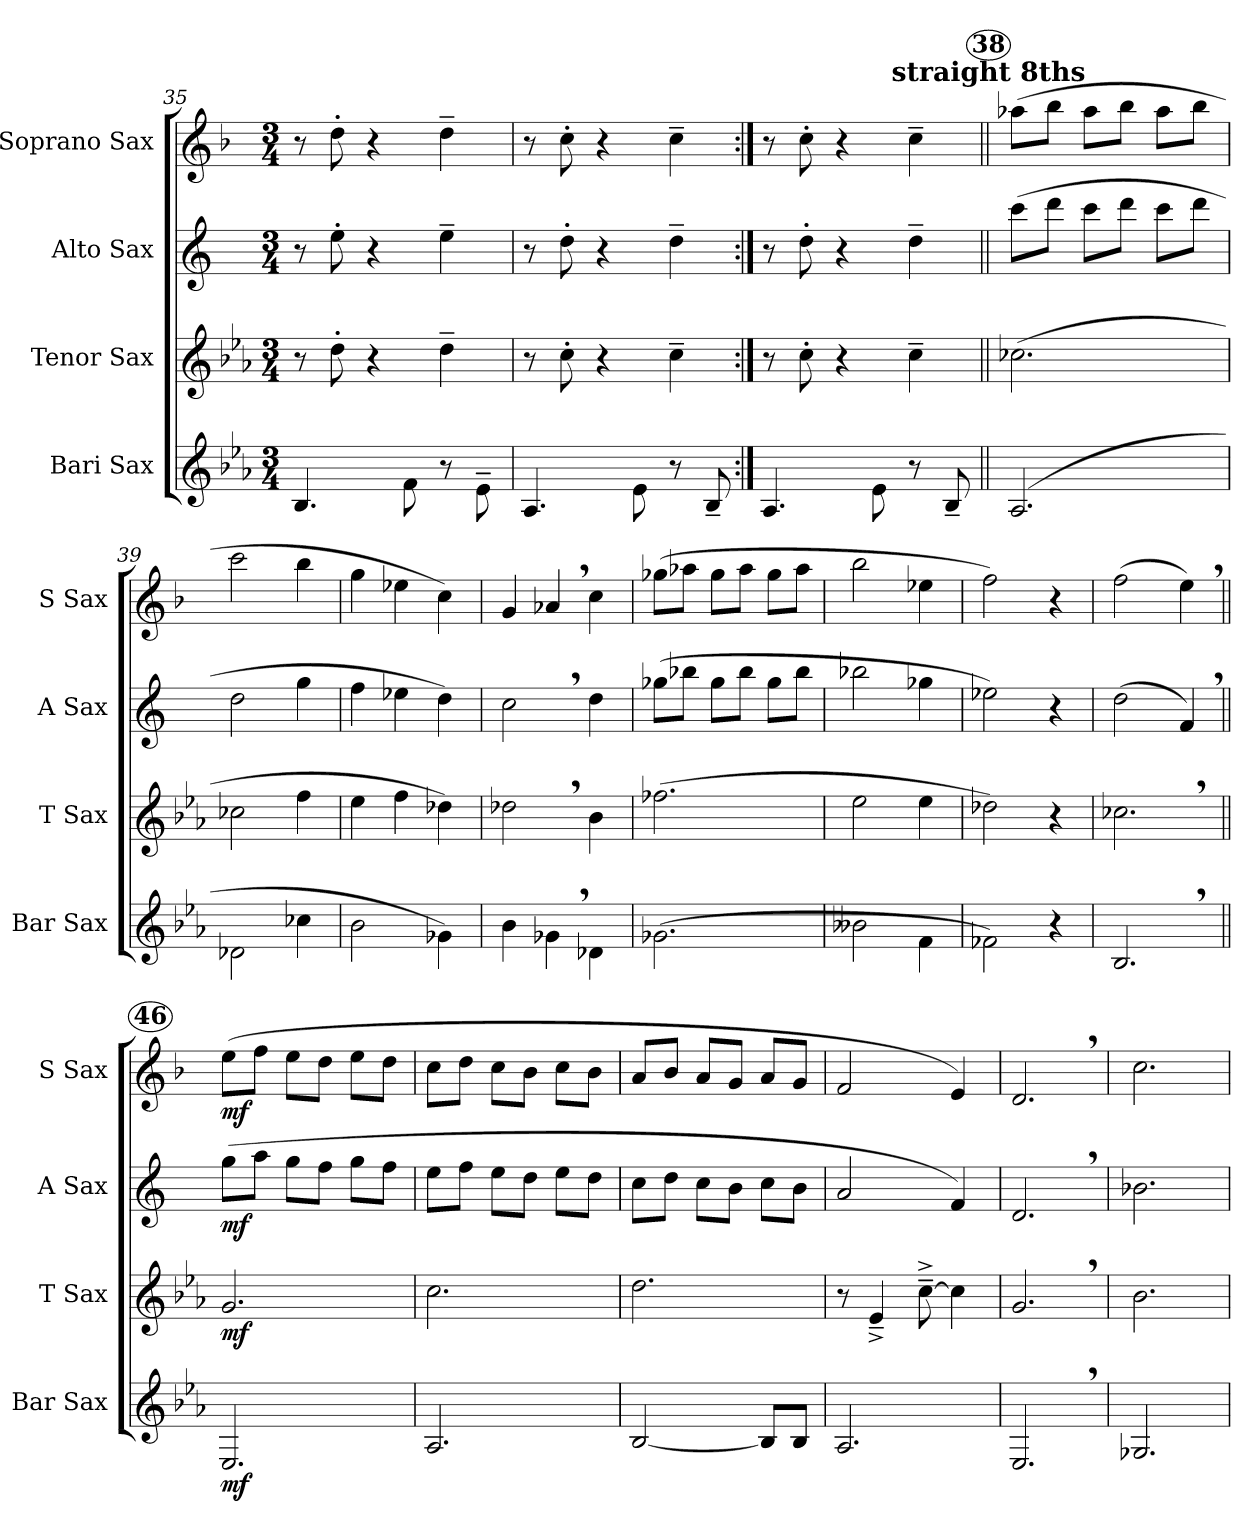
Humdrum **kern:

**kern	**dynam	**kern	**dynam	**kern	**dynam	**kern	**dynam
*part4	*part4	*part3	*part3	*part2	*part2	*part1	*part1
*staff4	*staff4	*staff3	*staff3	*staff2	*staff2	*staff1	*staff1
*I"Bari Sax	*	*I"Tenor Sax	*	*I"Alto Sax	*	*I"Soprano Sax	*
*I'Bar Sax	*	*I'T Sax	*	*I'A Sax	*	*I'S Sax	*
*clefG2	*	*clefG2	*	*clefG2	*	*clefG2	*
*ITrd12c21	*	*ITrd8c14	*	*ITrd5c9	*	*ITrd1c2	*
*k[b-e-a-]	*	*k[b-e-a-]	*	*k[b-e-a-]	*	*k[b-e-a-]	*
*E-:	*	*E-:	*	*E-:	*	*E-:	*
*M3/4	*	*M3/4	*	*M3/4	*	*M3/4	*
=35	=35	=35	=35	=35	=35	=35	=35
4.BB-/	.	8r	.	8r	.	8r	.
.	.	8d'>\	.	8g'>\	.	8cc'>\	.
.	.	4r	.	4r	.	4r	.
8F\	.	.	.	.	.	.	.
8r	.	4d~>\	.	4g~>\	.	4cc~>\	.
8E-~>\	.	.	.	.	.	.	.
=36	=36	=36	=36	=36	=36	=36	=36
4.AA-/	.	8r	.	8r	.	8r	.
.	.	8c'>\	.	8f'>\	.	8b-'>\	.
.	.	4r	.	4r	.	4r	.
8E-\	.	.	.	.	.	.	.
8r	.	4c~>\	.	4f~>\	.	4b-~>\	.
8BB-~</	.	.	.	.	.	.	.
=37:|!	=37:|!	=37:|!	=37:|!	=37:|!	=37:|!	=37:|!	=37:|!
4.AA-/	.	8r	.	8r	.	8r	.
.	.	8c'>\	.	8f'>\	.	8b-'>\	.
.	.	4r	.	4r	.	4r	.
8E-\	.	.	.	.	.	.	.
8r	.	4c~>\	.	4f~>\	.	4b-~>\	.
8BB-~</	.	.	.	.	.	.	.
!!LO:LB:g=z
!!LO:REH:place=s1:a:enc=none:t=straight 8ths
!!LO:REH:place=s1:a:enc=circle:fs=12:t=38
=38||	=38||	=38||	=38||	=38||	=38||	=38||	=38||
(>2.AA-/	.	(>2.c-X\	.	(>8ee-\L	.	(>8gg-X\L	.
.	.	.	.	8ff\J	.	8aa-\J	.
.	.	.	.	8ee-\L	.	8gg-\L	.
.	.	.	.	8ff\J	.	8aa-\J	.
.	.	.	.	8ee-\L	.	8gg-\L	.
.	.	.	.	8ff\J	.	8aa-\J	.
=39	=39	=39	=39	=39	=39	=39	=39
2D-X\	.	2c-X\	.	2f\	.	2bb-\	.
4c-X\	.	4f\	.	4b-\	.	4aa-\	.
=40	=40	=40	=40	=40	=40	=40	=40
2B-\	.	4e-\	.	4a-\	.	4ff\	.
.	.	4f\	.	4g-X\	.	4dd-X\	.
4G-X\)	.	4d-X\)	.	4f\)	.	4b-\)	.
=41	=41	=41	=41	=41	=41	=41	=41
4B-\	.	2d-X,>\	.	2e-,>\	.	4f/	.
4G-X,>\	.	.	.	.	.	4g-X,>/	.
4D-X\	.	4B-\	.	4f\	.	4b-\	.
=42	=42	=42	=42	=42	=42	=42	=42
(>2.G-X\	.	(>2.f-X\	.	(>8b--X\L	.	(>8ff-X\L	.
.	.	.	.	8dd-X\J	.	8gg-X\J	.
.	.	.	.	8b--\L	.	8ff-\L	.
.	.	.	.	8dd-\J	.	8gg-\J	.
.	.	.	.	8b--\L	.	8ff-\L	.
.	.	.	.	8dd-\J	.	8gg-\J	.
=43	=43	=43	=43	=43	=43	=43	=43
2B--X\	.	2e-\	.	2dd-X\	.	2aa-\	.
4F\	.	4e-\	.	4b--X\	.	4dd-X\	.
=44	=44	=44	=44	=44	=44	=44	=44
2F-X\)	.	2d-X\)	.	2g-X\)	.	2ee-\)	.
4r	.	4r	.	4r	.	4r	.
=45	=45	=45	=45	=45	=45	=45	=45
2.BB-,>/	.	2.c-X,>\	.	(>2f\	.	(>2ee-\	.
.	.	.	.	4A-,>/)	.	4dd,>\)	.
!!LO:PB:g=z
!!LO:REH:place=s1:a:enc=circle:fs=12:t=46
=46||	=46||	=46||	=46||	=46||	=46||	=46||	=46||
!	!LO:DY:b	!	!LO:DY:b	!	!LO:DY:b	!	!LO:DY:b
2.EE-/	mf	2.G/	mf	(>8b-\L	mf	(>8dd\L	mf
.	.	.	.	8cc\J	.	8ee-\J	.
.	.	.	.	8b-\L	.	8dd\L	.
.	.	.	.	8a-\J	.	8cc\J	.
.	.	.	.	8b-\L	.	8dd\L	.
.	.	.	.	8a-\J	.	8cc\J	.
=47	=47	=47	=47	=47	=47	=47	=47
2.AA-/	.	2.c\	.	8g\L	.	8b-\L	.
.	.	.	.	8a-\J	.	8cc\J	.
.	.	.	.	8g\L	.	8b-\L	.
.	.	.	.	8f\J	.	8a-\J	.
.	.	.	.	8g\L	.	8b-\L	.
.	.	.	.	8f\J	.	8a-\J	.
=48	=48	=48	=48	=48	=48	=48	=48
[2BB-/	.	2.d\	.	8e-\L	.	8g/L	.
.	.	.	.	8f\J	.	8a-/J	.
.	.	.	.	8e-\L	.	8g/L	.
.	.	.	.	8d\J	.	8f/J	.
8BB-/L]	.	.	.	8e-\L	.	8g/L	.
8BB-/J	.	.	.	8d\J	.	8f/J	.
=49	=49	=49	=49	=49	=49	=49	=49
2.AA-/	.	8r	.	2c/	.	2e-/	.
.	.	4E-^<~</	.	.	.	.	.
.	.	[8c^>~>\	.	.	.	.	.
.	.	4c\]	.	4A-/)	.	4d/)	.
=50	=50	=50	=50	=50	=50	=50	=50
2.EE-,>/	.	2.G,>/	.	2.F,>/	.	2.c,>/	.
=51	=51	=51	=51	=51	=51	=51	=51
2.GG-X/	.	2.B-\	.	2.d-X\	.	2.b-\	.
=	=	=	=	=	=	=	=
*-	*-	*-	*-	*-	*-	*-	*-
